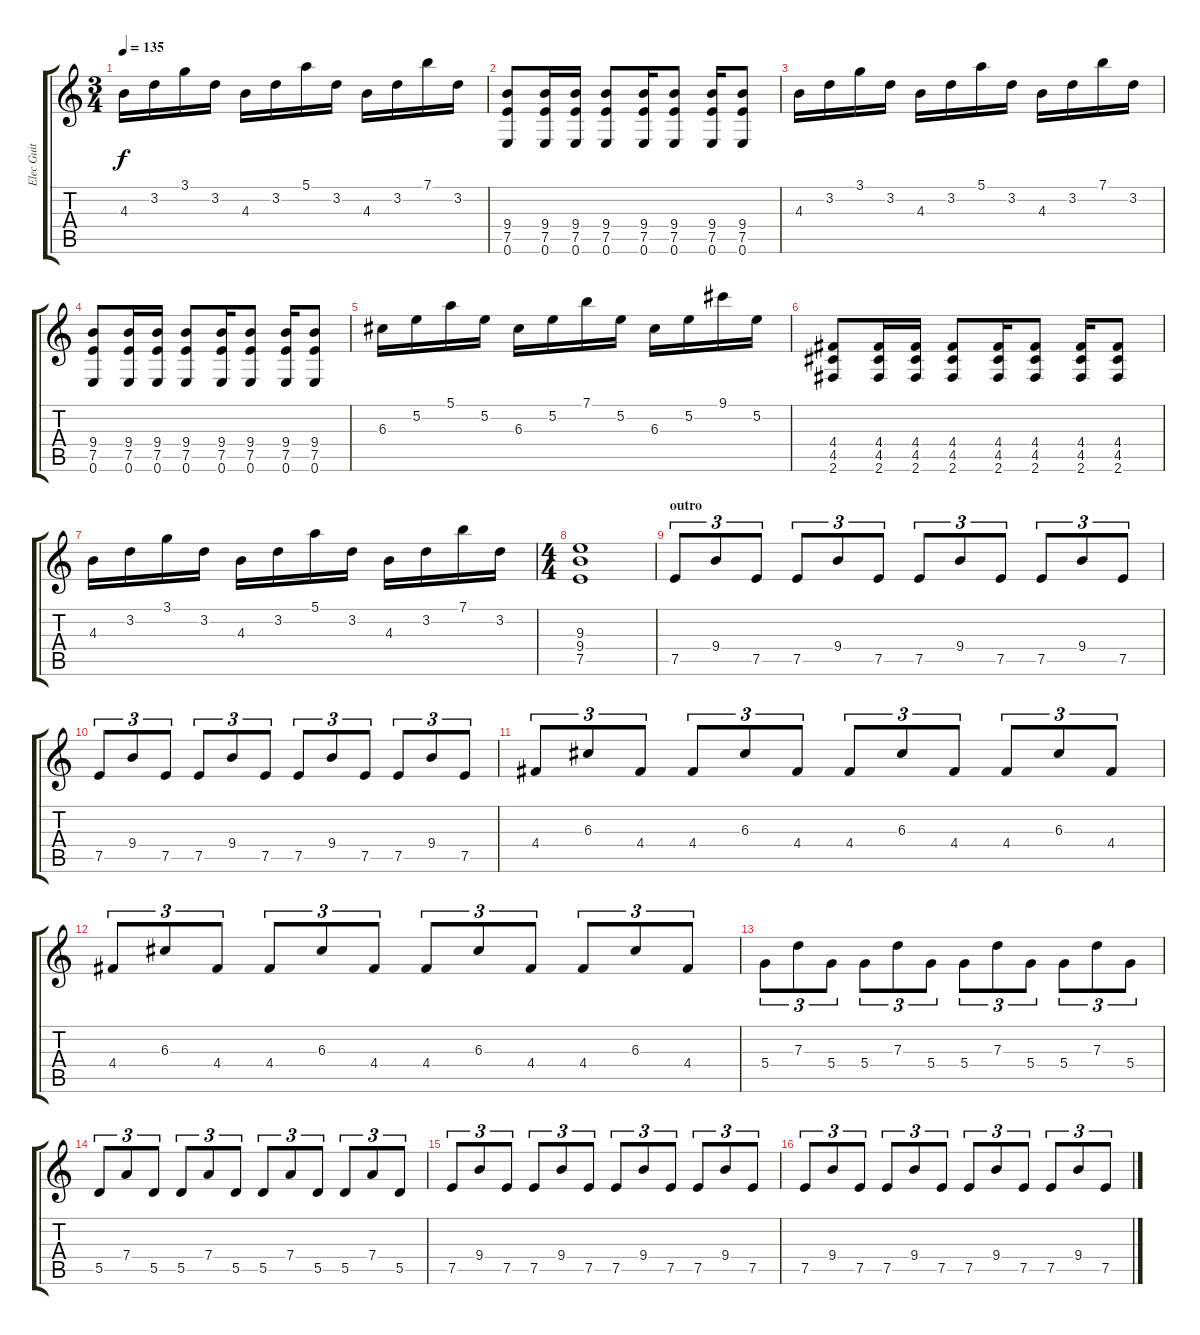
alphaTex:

\track ("Elec Guit 1" "Elec Guit ") {instrument overdrivenguitar}
\staff {score tabs}
\tuning (E4 B3 G3 D3 A2 E2) {hide}
\ts (3 4)
\tempo 135
\clef g2
\ks c
4.3.16{dy f} 3.2.16 3.1.16 3.2.16 4.3.16 3.2.16 5.1.16 3.2.16 4.3.16 3.2.16 7.1.16 3.2.16 |
(9.4 7.5 0.6).8 (9.4 7.5 0.6).16 (9.4 7.5 0.6).16 (9.4 7.5 0.6).8 (9.4 7.5 0.6).16 (9.4 7.5 0.6).8 (9.4 7.5 0.6).16 (9.4 7.5 0.6).8 |
4.3.16 3.2.16 3.1.16 3.2.16 4.3.16 3.2.16 5.1.16 3.2.16 4.3.16 3.2.16 7.1.16 3.2.16 |
(9.4 7.5 0.6).8 (9.4 7.5 0.6).16 (9.4 7.5 0.6).16 (9.4 7.5 0.6).8 (9.4 7.5 0.6).16 (9.4 7.5 0.6).8 (9.4 7.5 0.6).16 (9.4 7.5 0.6).8 |
6.3.16 5.2.16 5.1.16 5.2.16 6.3.16 5.2.16 7.1.16 5.2.16 6.3.16 5.2.16 9.1.16 5.2.16 |
(4.4 4.5 2.6).8 (4.4 4.5 2.6).16 (4.4 4.5 2.6).16 (4.4 4.5 2.6).8 (4.4 4.5 2.6).16 (4.4 4.5 2.6).8 (4.4 4.5 2.6).16 (4.4 4.5 2.6).8 |
4.3.16 3.2.16 3.1.16 3.2.16 4.3.16 3.2.16 5.1.16 3.2.16 4.3.16 3.2.16 7.1.16 3.2.16 |
\ts (4 4)
(9.3 9.4 7.5).1 |
\section ("" "outro")
7.5.8{tu (3 2) volume 16 instrument acousticguitarnylon} 9.4.8{tu (3 2)} 7.5.8{tu (3 2)} 7.5.8{tu (3 2)} 9.4.8{tu (3 2)} 7.5.8{tu (3 2)} 7.5.8{tu (3 2)} 9.4.8{tu (3 2)} 7.5.8{tu (3 2)} 7.5.8{tu (3 2)} 9.4.8{tu (3 2)} 7.5.8{tu (3 2)} |
7.5.8{tu (3 2)} 9.4.8{tu (3 2)} 7.5.8{tu (3 2)} 7.5.8{tu (3 2)} 9.4.8{tu (3 2)} 7.5.8{tu (3 2)} 7.5.8{tu (3 2)} 9.4.8{tu (3 2)} 7.5.8{tu (3 2)} 7.5.8{tu (3 2)} 9.4.8{tu (3 2)} 7.5.8{tu (3 2)} |
4.4.8{tu (3 2)} 6.3.8{tu (3 2)} 4.4.8{tu (3 2)} 4.4.8{tu (3 2)} 6.3.8{tu (3 2)} 4.4.8{tu (3 2)} 4.4.8{tu (3 2)} 6.3.8{tu (3 2)} 4.4.8{tu (3 2)} 4.4.8{tu (3 2)} 6.3.8{tu (3 2)} 4.4.8{tu (3 2)} |
4.4.8{tu (3 2)} 6.3.8{tu (3 2)} 4.4.8{tu (3 2)} 4.4.8{tu (3 2)} 6.3.8{tu (3 2)} 4.4.8{tu (3 2)} 4.4.8{tu (3 2)} 6.3.8{tu (3 2)} 4.4.8{tu (3 2)} 4.4.8{tu (3 2)} 6.3.8{tu (3 2)} 4.4.8{tu (3 2)} |
5.4.8{tu (3 2)} 7.3.8{tu (3 2)} 5.4.8{tu (3 2)} 5.4.8{tu (3 2)} 7.3.8{tu (3 2)} 5.4.8{tu (3 2)} 5.4.8{tu (3 2)} 7.3.8{tu (3 2)} 5.4.8{tu (3 2)} 5.4.8{tu (3 2)} 7.3.8{tu (3 2)} 5.4.8{tu (3 2)} |
5.5.8{tu (3 2)} 7.4.8{tu (3 2)} 5.5.8{tu (3 2)} 5.5.8{tu (3 2)} 7.4.8{tu (3 2)} 5.5.8{tu (3 2)} 5.5.8{tu (3 2)} 7.4.8{tu (3 2)} 5.5.8{tu (3 2)} 5.5.8{tu (3 2)} 7.4.8{tu (3 2)} 5.5.8{tu (3 2)} |
7.5.8{tu (3 2)} 9.4.8{tu (3 2)} 7.5.8{tu (3 2)} 7.5.8{tu (3 2)} 9.4.8{tu (3 2)} 7.5.8{tu (3 2)} 7.5.8{tu (3 2)} 9.4.8{tu (3 2)} 7.5.8{tu (3 2)} 7.5.8{tu (3 2)} 9.4.8{tu (3 2)} 7.5.8{tu (3 2)} |
7.5.8{tu (3 2)} 9.4.8{tu (3 2)} 7.5.8{tu (3 2)} 7.5.8{tu (3 2)} 9.4.8{tu (3 2)} 7.5.8{tu (3 2)} 7.5.8{tu (3 2)} 9.4.8{tu (3 2)} 7.5.8{tu (3 2)} 7.5.8{tu (3 2)} 9.4.8{tu (3 2)} 7.5.8{tu (3 2)}
